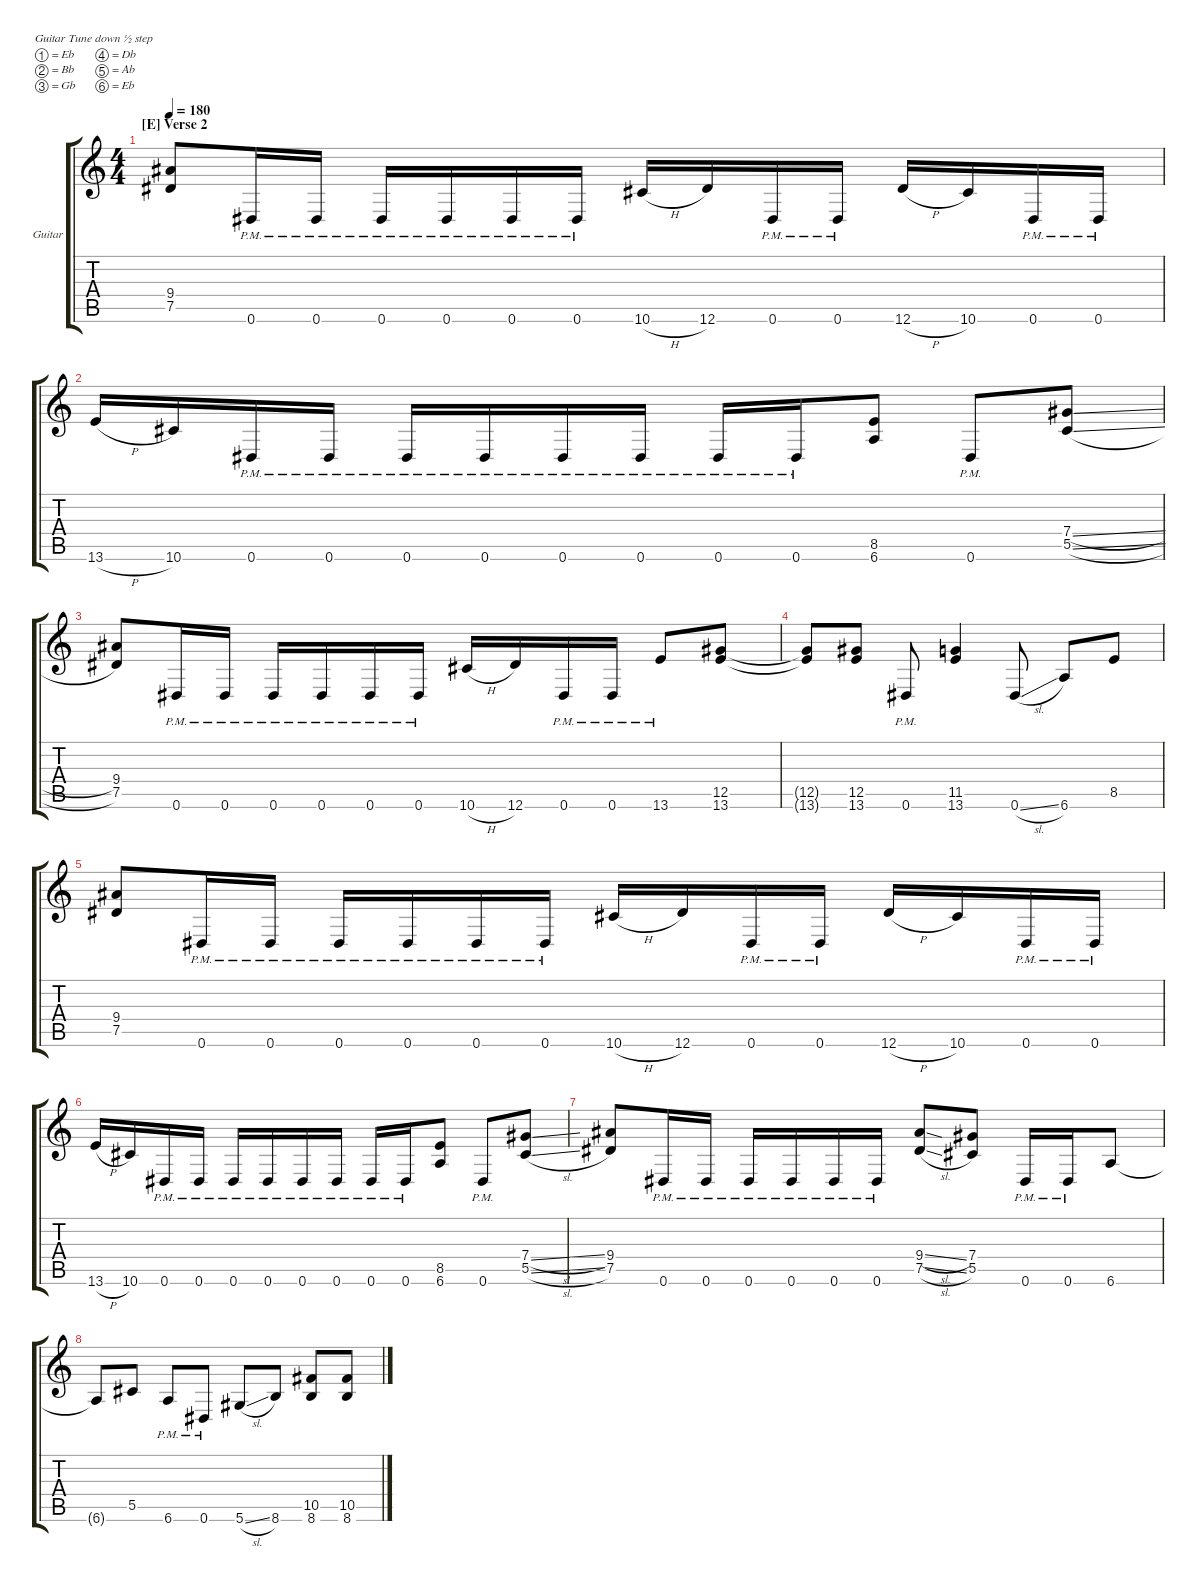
\hideDynamics
\bracketExtendMode groupsimilarinstruments
\firstSystemTrackNameOrientation horizontal
\otherSystemsTrackNameOrientation horizontal
\track ("Guillermo Izquierdo - Guitar" "Guitar") {instrument overdrivenguitar}
\staff {score tabs}
\tuning (Eb4 Bb3 Gb3 Db3 Ab2 Eb2)
\ts (4 4)
\section ("E" "Verse 2")
\tempo 180
\clef g2
\scale
0.511903
\ks c
(9.4 7.5).8{dy f} 0.6{pm}.16 0.6{pm}.16 0.6{pm}.16 0.6{pm}.16 0.6{pm}.16 0.6{pm}.16 10.6{h}.16 12.6.16 0.6{pm}.16 0.6{pm}.16 12.6{h}.16 10.6.16 0.6{pm}.16 0.6{pm}.16 |
\scale
0.488304 13.6{h}.16 10.6.16 0.6{pm}.16 0.6{pm}.16 0.6{pm}.16 0.6{pm}.16 0.6{pm}.16 0.6{pm}.16 0.6{pm}.16 0.6{pm}.16 (8.5 6.6).8 0.6{pm}.8 (7.4{sl} 5.5{sl}).8 |
\scale
0.511481 (9.4 7.5).8 0.6{pm}.16 0.6{pm}.16 0.6{pm}.16 0.6{pm}.16 0.6{pm}.16 0.6{pm}.16 10.6{h}.16 12.6.16 0.6{pm}.16 0.6{pm}.16 13.6{pm}.8 (12.5 13.6).8 |
\scale
0.488469 (12.5{t} 13.6{t}).8 (12.5 13.6).8 0.6{pm}.8 (11.5 13.6).4 0.6{sl}.8 6.6.8 8.5.8 |
\scale
0.509043 (9.4 7.5).8 0.6{pm}.16 0.6{pm}.16 0.6{pm}.16 0.6{pm}.16 0.6{pm}.16 0.6{pm}.16 10.6{h}.16 12.6.16 0.6{pm}.16 0.6{pm}.16 12.6{h}.16 10.6.16 0.6{pm}.16 0.6{pm}.16 |
\scale
0.491152 13.6{h}.16 10.6.16 0.6{pm}.16 0.6{pm}.16 0.6{pm}.16 0.6{pm}.16 0.6{pm}.16 0.6{pm}.16 0.6{pm}.16 0.6{pm}.16 (8.5 6.6).8 0.6{pm}.8 (7.4{sl} 5.5{sl}).8 |
\scale
0.507427 (9.4 7.5).8 0.6{pm}.16 0.6{pm}.16 0.6{pm}.16 0.6{pm}.16 0.6{pm}.16 0.6{pm}.16 (9.4{sl} 7.5{sl}).8 (7.4 5.5).8 0.6{pm}.16 0.6{pm}.16 6.6.8 |
\scale
0.491904 6.6{t}.8 5.5.8 6.6{pm}.8 0.6{pm}.8 5.6{sl}.8 8.6.8 (10.5 8.6).8 (8.6 10.5).8
